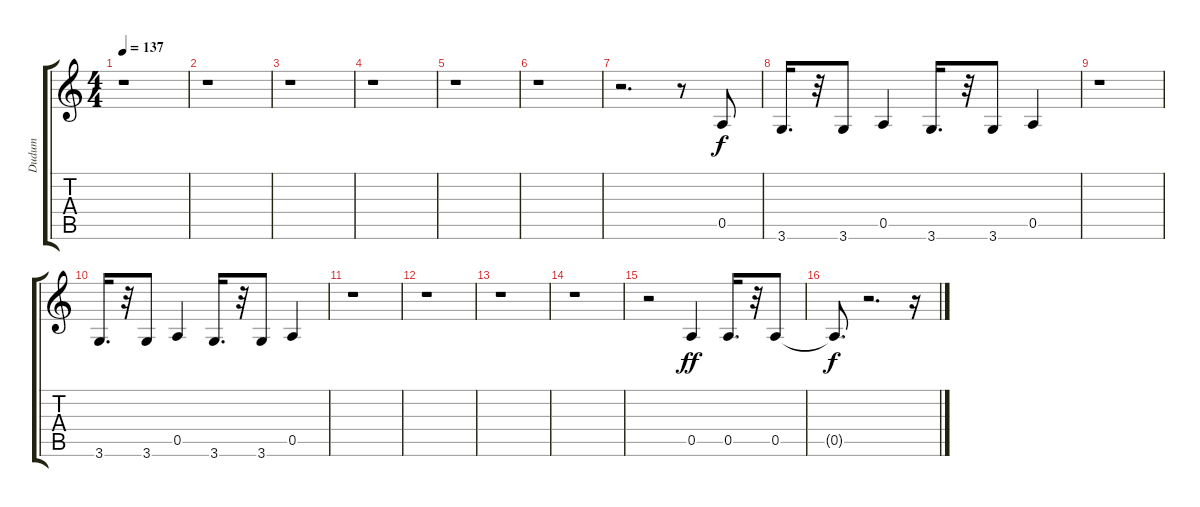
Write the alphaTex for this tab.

\track ("Dudum" "Dudum") {mute instrument acousticguitarsteel}
\staff {score tabs}
\tuning (E4 B3 G3 D3 A2 E2) {hide}
\ts (4 4)
\tempo 137
\clef g2
\ks c
r.1{dy f} |
r.1 |
r.1 |
r.1 |
r.1 |
r.1 |
r.2{d} r.8 0.5.8 |
3.6.16{d} r.32 3.6.8 0.5.4 3.6.16{d} r.32 3.6.8 0.5.4 |
r.1 |
3.6.16{d} r.32 3.6.8 0.5.4 3.6.16{d} r.32 3.6.8 0.5.4 |
r.1 |
r.1 |
r.1 |
r.1 |
r.2 0.5.4{dy ff} 0.5.16{d} r.32 0.5.8 |
0.5{t}.8{d dy f} r.2{d} r.16
